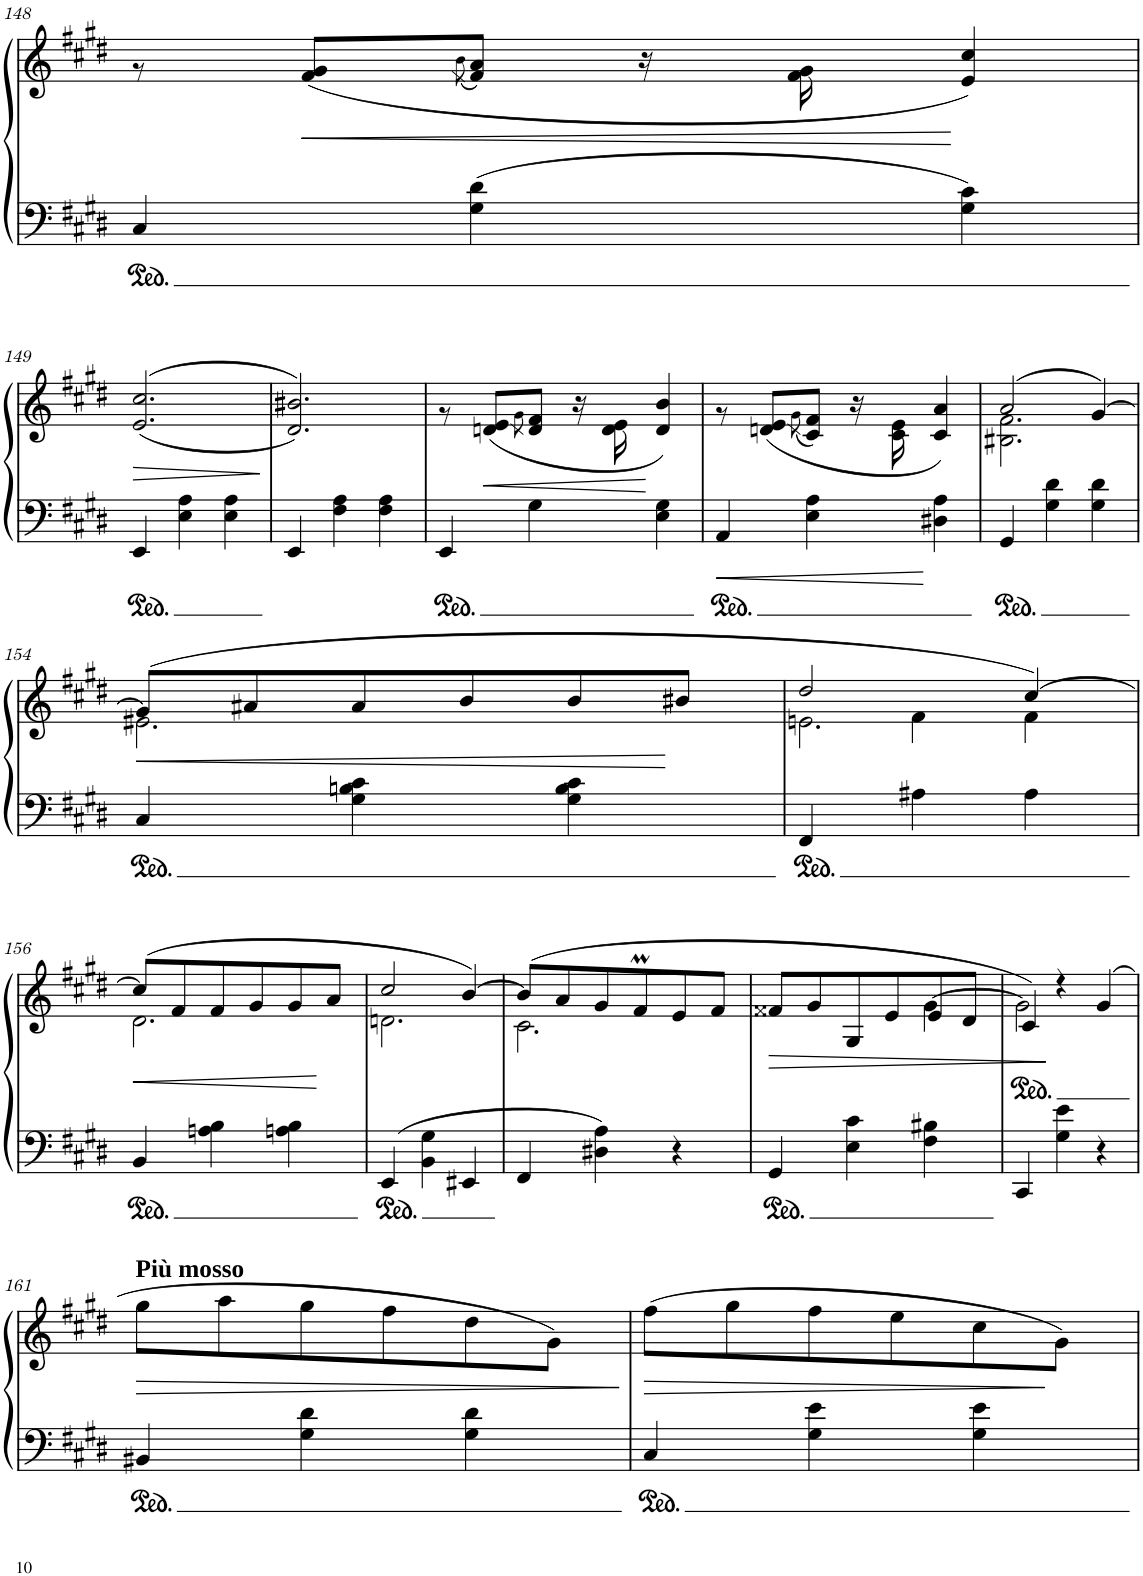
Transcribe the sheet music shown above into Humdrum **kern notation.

**kern	**kern	**dynam
*part1	*part1	*part1
*staff2	*staff1	*staff1/2
*I"Piano	*	*
*I'Pno	*	*
!!LO:PB:g=z
*clefF4	*clefG2	*
*k[f#c#g#d#]	*k[f#c#g#d#]	*
*M3/4	*M3/4	*
=148	=148	=148
*	*^	*
4C#/	8ryy	8r	.
!	!	!	!LO:HP:b
.	8ryy	(8f#/ 8g#/L	<
.	.	(8qb\	.
4G#\ 4d#\	8ryy	8f#/ 8a/J)	.
.	16r	16ryy	.
.	16ryy	16f#\ 16g#\	.
4G#\ 4c#\	4ryy	4e/ 4cc#/)	[
!!LO:LB:g=z
=149	=149	=149	=149
!	!	!	!LO:HP:b
*	*v	*v	*
4EE/	(>(2.e/ 2.cc#/	>
4E\ 4A\	.	.
4E\ 4A\	.	.
.	.	]
=150	=150	=150
4EE/	2.d#/ 2.b#X/))	.
4F#\ 4A\	.	.
4F#\ 4A\	.	.
=151	=151	=151
*	*^	*
4EE/	8ryy	8r	.
!	!	!	!LO:HP:b
.	8ryy	(8dn/ 8e/L	<
.	.	8qg#\	.
4G#\	8ryy	8d/ 8f#/J	.
.	16r	16ryy	.
.	16ryy	16d\ 16e\	.
4E\ 4G#\	4ryy	4d/ 4b/)	[
=152	=152	=152	=152
4AA/	8ryy	8r	.
.	8ryy	(8dn/ 8e/L	.
.	.	(8qg#\	.
4E\ 4A\	8ryy	8c#/ 8f#/J)	.
.	16r	16ryy	.
.	16ryy	16c#\ 16e\	.
4D#X\ 4A\	4ryy	4c#/ 4a/)	.
=153	=153	=153	=153
4GG#/	(2a/	2.B#X\ 2.f#\	.
4G#\ 4d#\	.	.	.
4G#\ 4d#\	[4g#/)	.	.
!!LO:LB:g=z	!!
=154	=154	=154	=154
!	!	!	!LO:HP:b
4C#/	(8g#/L]	2.e#X\	<
.	8a#X/	.	.
4G#\ 4Bn\ 4c#\	8a#/	.	.
.	8b/	.	.
4G#\ 4B\ 4c#\	8b/	.	.
.	8b#X/J	.	[
=155	=155	=155	=155
*^	*	*^	*
4FF#/	4ryy	2dd#/	2.en\	4ryy	.
2ryy	4A#X\	.	.	4f#\	.
.	4A#\	[4cc#/)	.	4f#\	.
!!LO:LB:g=z
=156	=156	=156	=156	=156	=156
!	!	!	!	!	!LO:HP:b
*v	*v	*	*	*	*
*	*	*v	*v	*
4BB/	(8cc#/L]	2.d#\	<
.	8f#/	.	.
4An\ 4B\	8f#/	.	.
.	8g#/	.	.
4An\ 4B\	8g#/	.	.
.	8a/J	.	[
=157	=157	=157	=157
4EE/	2cc#/	2.dn\	.
4BB\ 4G#\	.	.	.
4EE#X/	[4b/)	.	.
=158	=158	=158	=158
4FF#/	(8b/L]	2.c#\	.
.	8a/	.	.
4D#X\ 4A\	8g#/	.	.
.	8f#M/	.	.
4r	8e/	.	.
.	8f#/J	.	.
=159	=159	=159	=159
!	!	!	!LO:HP:b
4GG#/	8f##X/L	2ryy	>
.	8g#/	.	.
4E\ 4c#\	8G#/	.	.
.	8e/	.	.
4F#\ 4B#X\	8e/	[>4g#\	.
.	8d#/J	.	.
=160	=160	=160	=160
4CC#/	4c#/)	2g#\]	.
4G#\ 4e\	4r	.	]
4r	(4g#/	4ryy	.
!!LO:LB:g=z
=161	=161	=161	=161
!	!LO:TX:a:B:t=Più mosso	!	!
!	!	!	!LO:HP:b
*	*v	*v	*
4BB#X/	8gg#^\L	>
.	8aa\	.
4G#\ 4d#\	8gg#\	.
.	8ff#\	.
4G#\ 4d#\	8dd#\	.
.	8g#\J)	.
.	.	]
=162	=162	=162
!	!	!LO:HP:b
4C#/	(8ff#^\L	>
.	8gg#\	.
4G#\ 4e\	8ff#\	.
.	8ee\	.
4G#\ 4e\	8cc#\	.
.	8g#\J)	]
=	=	=
*-	*-	*-
